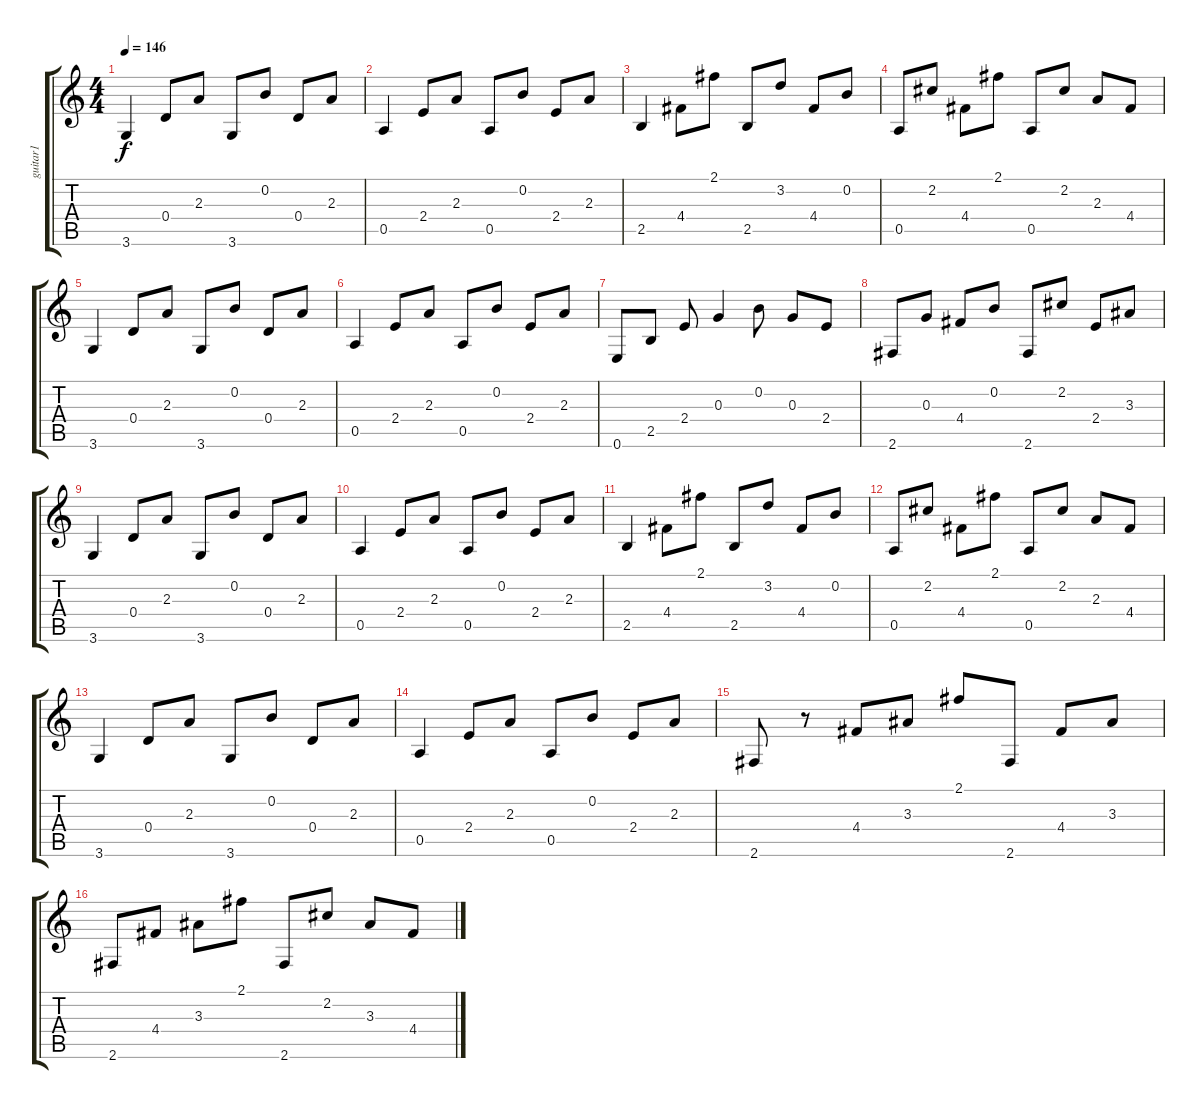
\track ("guitar1" "guitar1") {instrument acousticguitarsteel}
\staff {score tabs}
\tuning (E4 B3 G3 D3 A2 E2) {hide}
\ts (4 4)
\tempo 146
\clef g2
\ks c
3.6.4{dy f} 0.4.8 2.3.8 3.6.8 0.2.8 0.4.8 2.3.8 |
0.5.4 2.4.8 2.3.8 0.5.8 0.2.8 2.4.8 2.3.8 |
2.5.4 4.4.8 2.1.8 2.5.8 3.2.8 4.4.8 0.2.8 |
0.5.8 2.2.8 4.4.8 2.1.8 0.5.8 2.2.8 2.3.8 4.4.8 |
3.6.4 0.4.8 2.3.8 3.6.8 0.2.8 0.4.8 2.3.8 |
0.5.4 2.4.8 2.3.8 0.5.8 0.2.8 2.4.8 2.3.8 |
0.6.8 2.5.8 2.4.8 0.3.4 0.2.8 0.3.8 2.4.8 |
2.6.8 0.3.8 4.4.8 0.2.8 2.6.8 2.2.8 2.4.8 3.3.8 |
3.6.4 0.4.8 2.3.8 3.6.8 0.2.8 0.4.8 2.3.8 |
0.5.4 2.4.8 2.3.8 0.5.8 0.2.8 2.4.8 2.3.8 |
2.5.4 4.4.8 2.1.8 2.5.8 3.2.8 4.4.8 0.2.8 |
0.5.8 2.2.8 4.4.8 2.1.8 0.5.8 2.2.8 2.3.8 4.4.8 |
3.6.4 0.4.8 2.3.8 3.6.8 0.2.8 0.4.8 2.3.8 |
0.5.4 2.4.8 2.3.8 0.5.8 0.2.8 2.4.8 2.3.8 |
2.6.8 r.8 4.4.8 3.3.8 2.1.8 2.6.8 4.4.8 3.3.8 |
2.6.8 4.4.8 3.3.8 2.1.8 2.6.8 2.2.8 3.3.8 4.4.8
